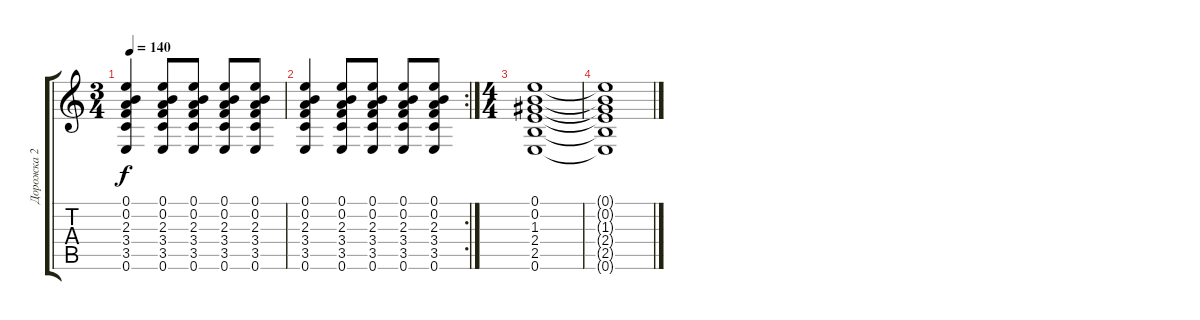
\track ("Дорожка 2" "Дорожка 2") {instrument acousticguitarsteel}
\staff {score tabs}
\tuning (E4 B3 G3 D3 A2 E2) {hide}
\ts (3 4)
\tempo 140
\clef g2
\ks c
(0.1 0.2 2.3 3.4 3.5 0.6).4{dy f} (0.1 0.2 2.3 3.4 3.5 0.6).8 (0.1 0.2 2.3 3.4 3.5 0.6).8 (0.1 0.2 2.3 3.4 3.5 0.6).8 (0.1 0.2 2.3 3.4 3.5 0.6).8 |
\rc 2
(0.1 0.2 2.3 3.4 3.5 0.6).4 (0.1 0.2 2.3 3.4 3.5 0.6).8 (0.1 0.2 2.3 3.4 3.5 0.6).8 (0.1 0.2 2.3 3.4 3.5 0.6).8 (0.1 0.2 2.3 3.4 3.5 0.6).8 |
\ts (4 4)
(0.1 0.2 1.3 2.4 2.5 0.6).1 |
(0.1{t} 0.2{t} 1.3{t} 2.4{t} 2.5{t} 0.6{t}).1
